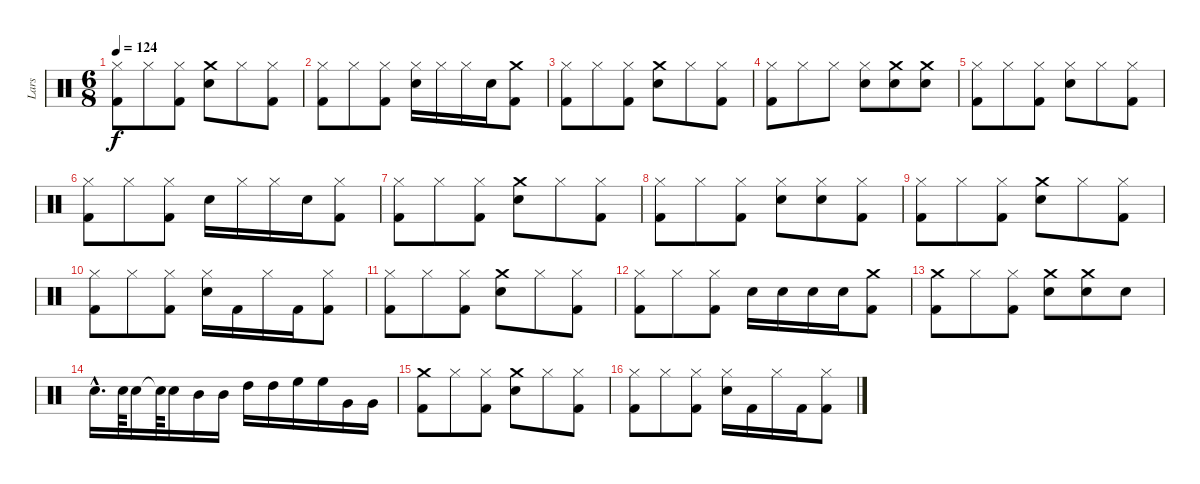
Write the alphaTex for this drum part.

\track ("Lars" "Lars") {instrument percussion}
\staff {score}
\articulation defaults
\ts (6 8)
\tempo 124
\clef neutral
\ks c
("Hi-Hat (closed)" "Kick (hit) 2").8{dy f} "Hi-Hat (closed)".8 ("Hi-Hat (closed)" "Kick (hit) 2").8 ("Crash medium (hit)" "Snare (hit) 2").8 "Hi-Hat (closed)".8 ("Kick (hit) 2" "Hi-Hat (closed)").8 |
("Kick (hit) 2" "Hi-Hat (closed)").8 "Hi-Hat (closed)".8 ("Kick (hit) 2" "Hi-Hat (closed)").8 ("Hi-Hat (closed)" "Snare (hit) 2").16 "Hi-Hat (closed)".16 "Hi-Hat (closed)".16 "Snare (hit) 2".16 ("Crash medium (hit)" "Kick (hit) 2").8 |
("Kick (hit) 2" "Hi-Hat (closed)").8 "Hi-Hat (closed)".8 ("Kick (hit) 2" "Hi-Hat (closed)").8 ("Crash medium (hit)" "Snare (hit) 2").8 "Hi-Hat (closed)".8 ("Hi-Hat (closed)" "Kick (hit) 2").8 |
("Hi-Hat (closed)" "Kick (hit) 2").8 "Hi-Hat (closed)".8 "Hi-Hat (closed)".8 ("Snare (hit) 2" "Hi-Hat (closed)").8 ("Crash medium (hit)" "Snare (hit) 2").8 ("Crash medium (hit)" "Snare (hit) 2").8 |
("Kick (hit) 2" "Hi-Hat (closed)").8 "Hi-Hat (closed)".8 ("Kick (hit) 2" "Hi-Hat (closed)").8 ("Snare (hit) 2" "Hi-Hat (closed)").8 "Hi-Hat (closed)".8 ("Kick (hit) 2" "Hi-Hat (closed)").8 |
("Hi-Hat (closed)" "Kick (hit) 2").8 "Hi-Hat (closed)".8 ("Kick (hit) 2" "Hi-Hat (closed)").8 "Snare (hit) 2".16 "Hi-Hat (closed)".16 "Hi-Hat (closed)".16 "Snare (hit) 2".16 ("Hi-Hat (closed)" "Kick (hit) 2").8 |
("Hi-Hat (closed)" "Kick (hit) 2").8 "Hi-Hat (closed)".8 ("Kick (hit) 2" "Hi-Hat (closed)").8 ("Crash medium (hit)" "Snare (hit) 2").8 "Hi-Hat (closed)".8 ("Kick (hit) 2" "Hi-Hat (closed)").8 |
("Hi-Hat (closed)" "Kick (hit) 2").8 "Hi-Hat (closed)".8 ("Kick (hit) 2" "Hi-Hat (closed)").8 ("Hi-Hat (closed)" "Snare (hit) 2").8 ("Hi-Hat (closed)" "Snare (hit) 2").8 ("Kick (hit) 2" "Hi-Hat (closed)").8 |
("Hi-Hat (closed)" "Kick (hit) 2").8 "Hi-Hat (closed)".8 ("Kick (hit) 2" "Hi-Hat (closed)").8 ("Crash medium (hit)" "Snare (hit) 2").8 "Hi-Hat (closed)".8 ("Kick (hit) 2" "Hi-Hat (closed)").8 |
("Hi-Hat (closed)" "Kick (hit) 2").8 "Hi-Hat (closed)".8 ("Kick (hit) 2" "Hi-Hat (closed)").8 ("Snare (hit) 2" "Hi-Hat (closed)").16 "Kick (hit) 2".16 "Hi-Hat (closed)".16 "Kick (hit) 2".16 ("Kick (hit) 2" "Hi-Hat (closed)").8 |
("Kick (hit) 2" "Hi-Hat (closed)").8 "Hi-Hat (closed)".8 ("Kick (hit) 2" "Hi-Hat (closed)").8 ("Crash medium (hit)" "Snare (hit) 2").8 "Hi-Hat (closed)".8 ("Hi-Hat (closed)" "Kick (hit) 2").8 |
("Kick (hit) 2" "Hi-Hat (closed)").8 "Hi-Hat (closed)".8 ("Kick (hit) 2" "Hi-Hat (closed)").8 "Snare (hit) 2".16 "Snare (hit) 2".16 "Snare (hit) 2".16 "Snare (hit) 2".16 ("Crash medium (hit)" "Kick (hit) 2").8 |
("Kick (hit) 2" "Crash medium (hit)").8 "Hi-Hat (closed)".8 ("Kick (hit) 2" "Hi-Hat (closed)").8 ("Crash medium (hit)" "Snare (hit) 2").8 ("Crash medium (hit)" "Snare (hit) 2").8 "Snare (hit) 2".8 |
"Snare (hit) 2"{hac}.16{d} "Snare (hit) 2".64 "Snare (hit) 2".16 "Snare (hit)"{t}.64 "Snare (hit) 2".16 "Mid Tom (hit)".16 "Mid Tom (hit)".16 "High Tom (hit)".16 "High Tom (hit)".16 "High Floor Tom (hit)".16 "High Floor Tom (hit)".16 "Very Low Tom (hit)".16 "Very Low Tom (hit)".16 |
("Kick (hit) 2" "Crash medium (hit)").8 "Hi-Hat (closed)".8 ("Kick (hit) 2" "Hi-Hat (closed)").8 ("Crash medium (hit)" "Snare (hit) 2").8 "Hi-Hat (closed)".8 ("Kick (hit) 2" "Hi-Hat (closed)").8 |
("Hi-Hat (closed)" "Kick (hit) 2").8 "Hi-Hat (closed)".8 ("Kick (hit) 2" "Hi-Hat (closed)").8 ("Snare (hit) 2" "Hi-Hat (closed)").16 "Kick (hit) 2".16 "Hi-Hat (closed)".16 "Kick (hit) 2".16 ("Kick (hit) 2" "Hi-Hat (closed)").8
